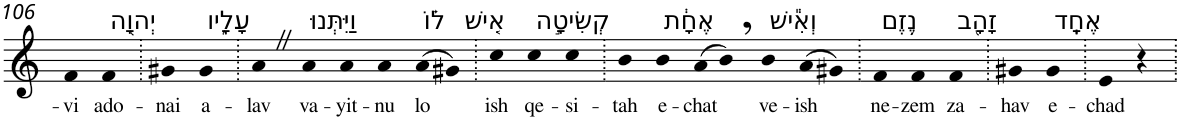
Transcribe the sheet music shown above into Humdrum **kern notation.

**kern	**text
*part1	*part1
*staff1	*staff1
*I"Piano	*
*I'Pno	*
!!LO:PB:g=z
*clefG2	*
*k[]	*
=106	=106
!	!LO:LY:b
4f	-vi
!LO:TX:a:t=יְהוָ֖ה	!
!	!LO:LY:b
4f	ado-
=107.	=107.
!	!LO:LY:b
4g#X	-nai
!LO:TX:a:t=עָלָ֑יו	!
!	!LO:LY:b
4g#	a-
=108.	=108.
!	!LO:LY:b
4aZ	-lav
!LO:TX:a:t=וַיִּתְּנוּ	!
!	!LO:LY:b
4a	va-
!	!LO:LY:b
4a	-yit-
!	!LO:LY:b
4a	-nu
!LO:TX:a:t=ל֗וֹ	!
!	!LO:LY:b
(>8a	lo
8g#X)	.
=109.	=109.
!LO:TX:a:t=אִ֚ישׁ	!
!	!LO:LY:b
4cc	ish
!LO:TX:a:t=קְשִׂיטָ֣ה	!
!	!LO:LY:b
4cc	qe-
!	!LO:LY:b
4cc	-si-
=110.	=110.
!	!LO:LY:b
4b	-tah
!LO:TX:a:t=אֶחָ֔ת	!
!	!LO:LY:b
4b	e-
!	!LO:LY:b
(>8a	-chat
8b,)	.
!LO:TX:a:t=וְאִ֕ישׁ	!
!	!LO:LY:b
4b	ve-
!	!LO:LY:b
(>8a	-ish
8g#X)	.
=111.	=111.
!LO:TX:a:t=נֶ֥זֶם	!
!	!LO:LY:b
4f	ne-
!	!LO:LY:b
4f	-zem
!LO:TX:a:t=זָהָ֖ב	!
!	!LO:LY:b
4f	za-
=112.	=112.
!	!LO:LY:b
4g#X	-hav
!LO:TX:a:t=אֶחָֽד	!
!	!LO:LY:b
4g#	e-
=113.	=113.
!	!LO:LY:b
4e	-chad
4r	.
=.	=.
*-	*-
